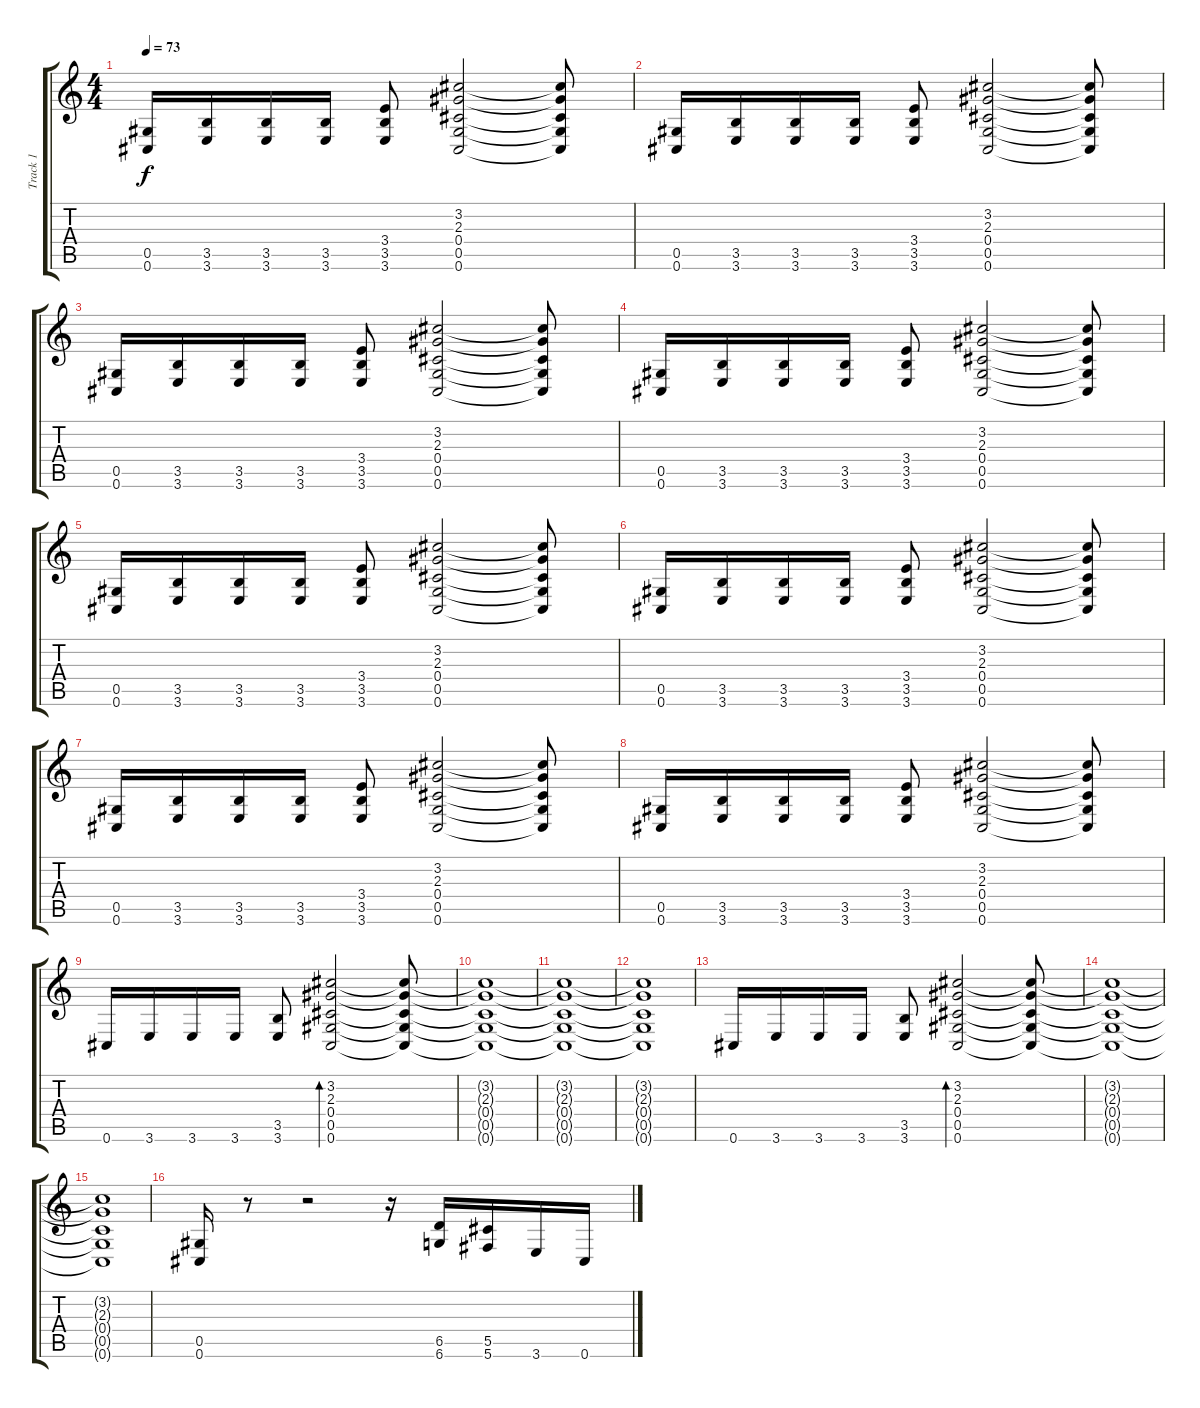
\track ("Track 1" "Track 1") {instrument overdrivenguitar}
\staff {score tabs}
\tuning (Eb4 Bb3 Gb3 Db3 Ab2 Db2) {hide}
\ts (4 4)
\tempo 73
\clef g2
\ks c
(0.5 0.6).16{dy f instrument overdrivenguitar} (3.5 3.6).16 (3.5 3.6).16 (3.5 3.6).16 (3.4 3.5 3.6).8 (3.2 2.3 0.4 0.5 0.6).2 (3.2{t} 2.3{t} 0.4{t} 0.5{t} 0.6{t}).8 |
(0.5 0.6).16 (3.5 3.6).16 (3.5 3.6).16 (3.5 3.6).16 (3.4 3.5 3.6).8 (3.2 2.3 0.4 0.5 0.6).2 (3.2{t} 2.3{t} 0.4{t} 0.5{t} 0.6{t}).8 |
(0.5 0.6).16 (3.5 3.6).16 (3.5 3.6).16 (3.5 3.6).16 (3.4 3.5 3.6).8 (3.2 2.3 0.4 0.5 0.6).2 (3.2{t} 2.3{t} 0.4{t} 0.5{t} 0.6{t}).8 |
(0.5 0.6).16 (3.5 3.6).16 (3.5 3.6).16 (3.5 3.6).16 (3.4 3.5 3.6).8 (3.2 2.3 0.4 0.5 0.6).2 (3.2{t} 2.3{t} 0.4{t} 0.5{t} 0.6{t}).8 |
(0.5 0.6).16 (3.5 3.6).16 (3.5 3.6).16 (3.5 3.6).16 (3.4 3.5 3.6).8 (3.2 2.3 0.4 0.5 0.6).2 (3.2{t} 2.3{t} 0.4{t} 0.5{t} 0.6{t}).8 |
(0.5 0.6).16 (3.5 3.6).16 (3.5 3.6).16 (3.5 3.6).16 (3.4 3.5 3.6).8 (3.2 2.3 0.4 0.5 0.6).2 (3.2{t} 2.3{t} 0.4{t} 0.5{t} 0.6{t}).8 |
(0.5 0.6).16 (3.5 3.6).16 (3.5 3.6).16 (3.5 3.6).16 (3.4 3.5 3.6).8 (3.2 2.3 0.4 0.5 0.6).2 (3.2{t} 2.3{t} 0.4{t} 0.5{t} 0.6{t}).8 |
(0.5 0.6).16 (3.5 3.6).16 (3.5 3.6).16 (3.5 3.6).16 (3.4 3.5 3.6).8 (3.2 2.3 0.4 0.5 0.6).2 (3.2{t} 2.3{t} 0.4{t} 0.5{t} 0.6{t}).8 |
0.6.16 3.6.16 3.6.16 3.6.16 (3.5 3.6).8 (3.2 2.3 0.4 0.5 0.6).2{bd 120 volume 8} (3.2{t} 2.3{t} 0.4{t} 0.5{t} 0.6{t}).8 |
(3.2{t} 2.3{t} 0.4{t} 0.5{t} 0.6{t}).1 |
(3.2{t} 2.3{t} 0.4{t} 0.5{t} 0.6{t}).1 |
(3.2{t} 2.3{t} 0.4{t} 0.5{t} 0.6{t}).1 |
0.6.16{volume 13} 3.6.16 3.6.16 3.6.16 (3.5 3.6).8 (3.2 2.3 0.4 0.5 0.6).2{bd 120 volume 8} (3.2{t} 2.3{t} 0.4{t} 0.5{t} 0.6{t}).8 |
(3.2{t} 2.3{t} 0.4{t} 0.5{t} 0.6{t}).1 |
(3.2{t} 2.3{t} 0.4{t} 0.5{t} 0.6{t}).1 |
(0.5 0.6).16{volume 13} r.8 r.2 r.16 (6.5 6.6).16 (5.5 5.6).16 3.6.16 0.6.16
